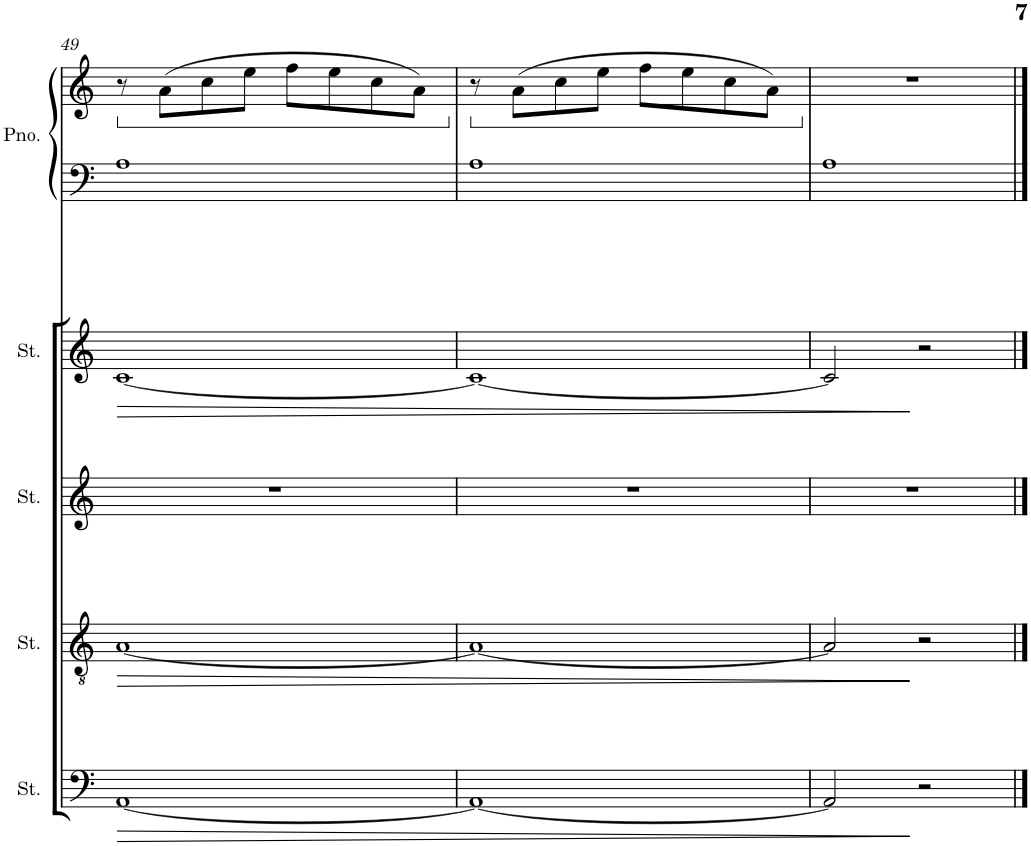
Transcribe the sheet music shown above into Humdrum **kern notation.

**kern	**dynam	**kern	**dynam	**kern	**kern	**dynam	**kern	**kern	**kern
*part6	*part6	*part5	*part5	*part4	*part3	*part3	*part2	*part2	*part1
*staff7	*staff7	*staff6	*staff6	*staff5	*staff4	*staff4	*staff3	*staff2	*staff1
*I"Strings	*	*I"Strings	*	*I"Strings	*I"Strings	*	*I"Piano	*	*I"Oboe
*I'St.	*	*I'St.	*	*I'St.	*I'St.	*	*I'Pno.	*	*I'Ob.
!!LO:PB:g=z
*clefF4	*	*clefGv2	*	*clefG2	*clefG2	*	*clefF4	*clefG2	*clefG2
*k[]	*	*k[]	*	*k[]	*k[]	*	*k[]	*k[]	*k[]
*M4/4	*	*M4/4	*	*M4/4	*M4/4	*	*M4/4	*M4/4	*M4/4
=49	=49	=49	=49	=49	=49	=49	=49	=49	=49
!	!LO:HP:b	!	!LO:HP:b	!	!	!LO:HP:b	!	!	!
*	*	*	*	*	*	*	*	*ped	*
[1AA	>	[1A	>	1r	[1c	>	1A	8r	1r
.	.	.	.	.	.	.	.	(8a\L	.
.	.	.	.	.	.	.	.	8cc\	.
.	.	.	.	.	.	.	.	8ee\J	.
.	.	.	.	.	.	.	.	8ff\L	.
.	.	.	.	.	.	.	.	8ee\	.
.	.	.	.	.	.	.	.	8cc\	.
.	.	.	.	.	.	.	.	8a\J)	.
=50	=50	=50	=50	=50	=50	=50	=50	=50	=50
*	*	*	*	*	*	*	*	*Xped	*
*	*	*	*	*	*	*	*	*ped	*
1AA_	.	1A_	.	1r	1c_	.	1A	8r	1r
.	.	.	.	.	.	.	.	(8a\L	.
.	.	.	.	.	.	.	.	8cc\	.
.	.	.	.	.	.	.	.	8ee\J	.
.	.	.	.	.	.	.	.	8ff\L	.
.	.	.	.	.	.	.	.	8ee\	.
.	.	.	.	.	.	.	.	8cc\	.
.	.	.	.	.	.	.	.	8a\J)	.
=51	=51	=51	=51	=51	=51	=51	=51	=51	=51
*	*	*	*	*	*	*	*	*Xped	*
2AA/]	.	2A/]	.	1r	2c/]	.	1A	1r	1r
2r	]	2r	]	.	2r	]	.	.	.
==	==	==	==	==	==	==	==	==	==
*-	*-	*-	*-	*-	*-	*-	*-	*-	*-
